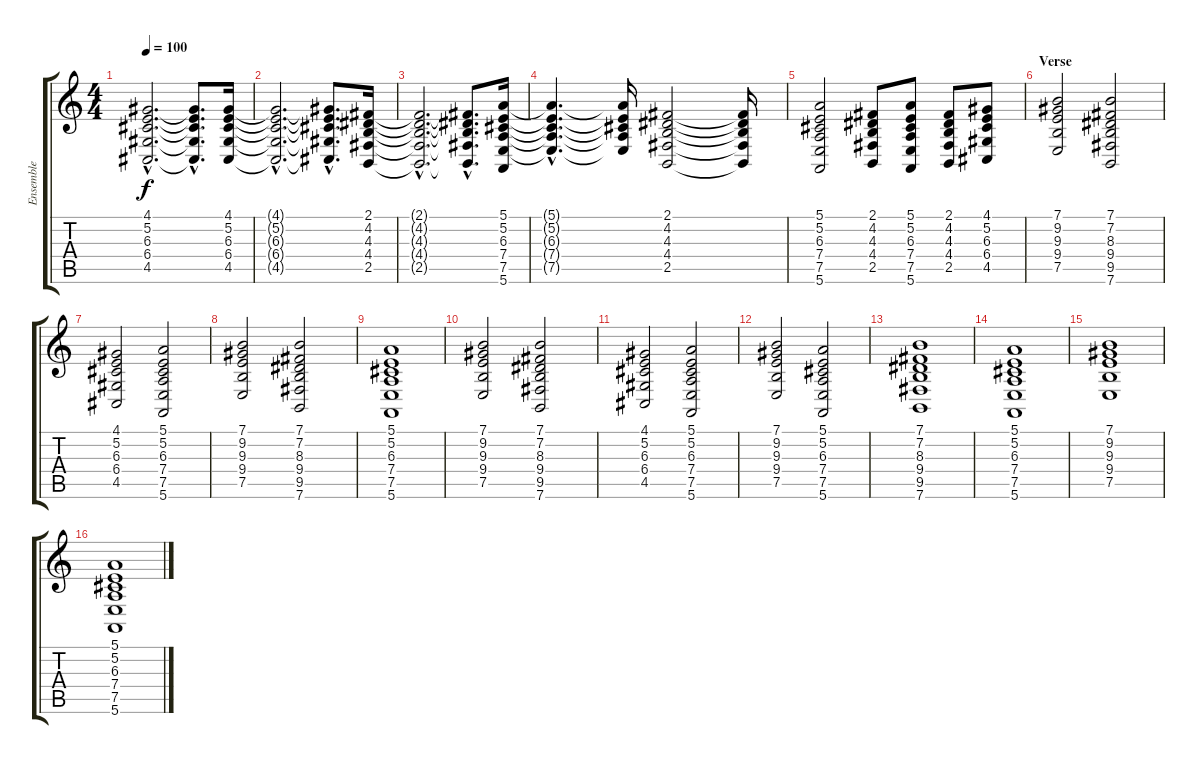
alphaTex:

\track ("Ensemble" "Ensemble") {instrument stringensemble1}
\staff {score tabs}
\tuning (E4 B3 G3 D3 A2 E2) {hide}
\ts (4 4)
\tempo 100
\clef g2
\ks c
(4.1{hac} 5.2{hac} 6.3{hac} 6.4{hac} 4.5{hac}).2{d dy f} (4.1{hac t} 5.2{hac t} 6.3{hac t} 6.4{hac t} 4.5{hac t}).8{d} (4.1 5.2 6.3 6.4 4.5).16 |
(4.1{hac t} 5.2{hac t} 6.3{hac t} 6.4{hac t} 4.5{hac t}).2{d} (4.1{hac t} 5.2{hac t} 6.3{hac t} 6.4{hac t} 4.5{hac t}).8{d} (2.1 4.2 4.3 4.4 2.5).16 |
(2.1{hac t} 4.2{hac t} 4.3{hac t} 4.4{hac t} 2.5{hac t}).2{d} (2.1{hac t} 4.2{hac t} 4.3{hac t} 4.4{hac t} 2.5{hac t}).8{d} (5.1 5.2 6.3 7.4 7.5 5.6).16 |
(5.1{hac t} 5.2{hac t} 6.3{hac t} 7.4{hac t} 7.5{hac t}).4{d} (5.1{t} 5.2{t} 6.3{t} 7.4{t} 7.5{t}).16 (2.1 4.2 4.3 4.4 2.5).2 (2.1{t} 4.2{t} 4.3{t} 4.4{t} 2.5{t}).16 |
(5.1 5.2 6.3 7.4 7.5 5.6).2 (2.1 4.2 4.3 4.4 2.5).8 (5.1 5.2 6.3 7.4 7.5 5.6).8 (2.1 4.2 4.3 4.4 2.5).8 (4.1 5.2 6.3 6.4 4.5).8 |
\section ("" "Verse")
(7.1 9.2 9.3 9.4 7.5).2 (7.1 7.2 8.3 9.4 9.5 7.6).2 |
(4.1 5.2 6.3 6.4 4.5).2 (5.1 5.2 6.3 7.4 7.5 5.6).2 |
(7.1 9.2 9.3 9.4 7.5).2 (7.1 7.2 8.3 9.4 9.5 7.6).2 |
(5.1 5.2 6.3 7.4 7.5 5.6).1 |
(7.1 9.2 9.3 9.4 7.5).2 (7.1 7.2 8.3 9.4 9.5 7.6).2 |
(4.1 5.2 6.3 6.4 4.5).2 (5.1 5.2 6.3 7.4 7.5 5.6).2 |
(7.1 9.2 9.3 9.4 7.5).2 (5.1 5.2 6.3 7.4 7.5 5.6).2 |
(7.1 7.2 8.3 9.4 9.5 7.6).1 |
(5.1 5.2 6.3 7.4 7.5 5.6).1 |
(7.1 9.2 9.3 9.4 7.5).1 |
(5.1 5.2 6.3 7.4 7.5 5.6).1
